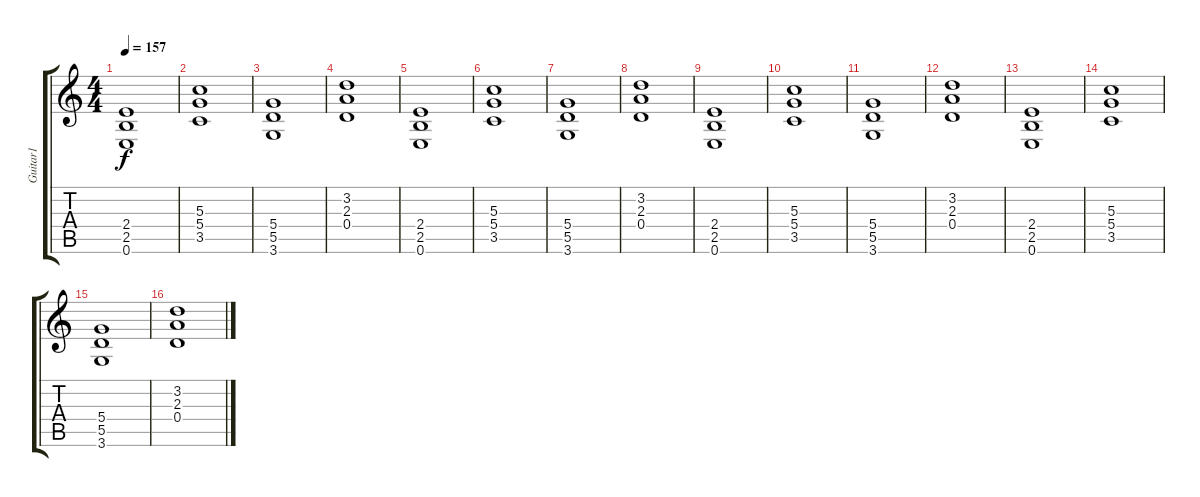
\track ("Guitar1" "Guitar1") {instrument overdrivenguitar}
\staff {score tabs}
\tuning (E4 B3 G3 D3 A2 E2) {hide}
\ts (4 4)
\tempo 157
\clef g2
\ks c
(2.4 2.5 0.6).1{dy f} |
(5.3 5.4 3.5).1 |
(5.4 5.5 3.6).1 |
(3.2 2.3 0.4).1 |
(2.4 2.5 0.6).1 |
(5.3 5.4 3.5).1 |
(5.4 5.5 3.6).1 |
(3.2 2.3 0.4).1 |
(2.4 2.5 0.6).1 |
(5.3 5.4 3.5).1 |
(5.4 5.5 3.6).1 |
(3.2 2.3 0.4).1 |
(2.4 2.5 0.6).1 |
(5.3 5.4 3.5).1 |
(5.4 5.5 3.6).1 |
(3.2 2.3 0.4).1
